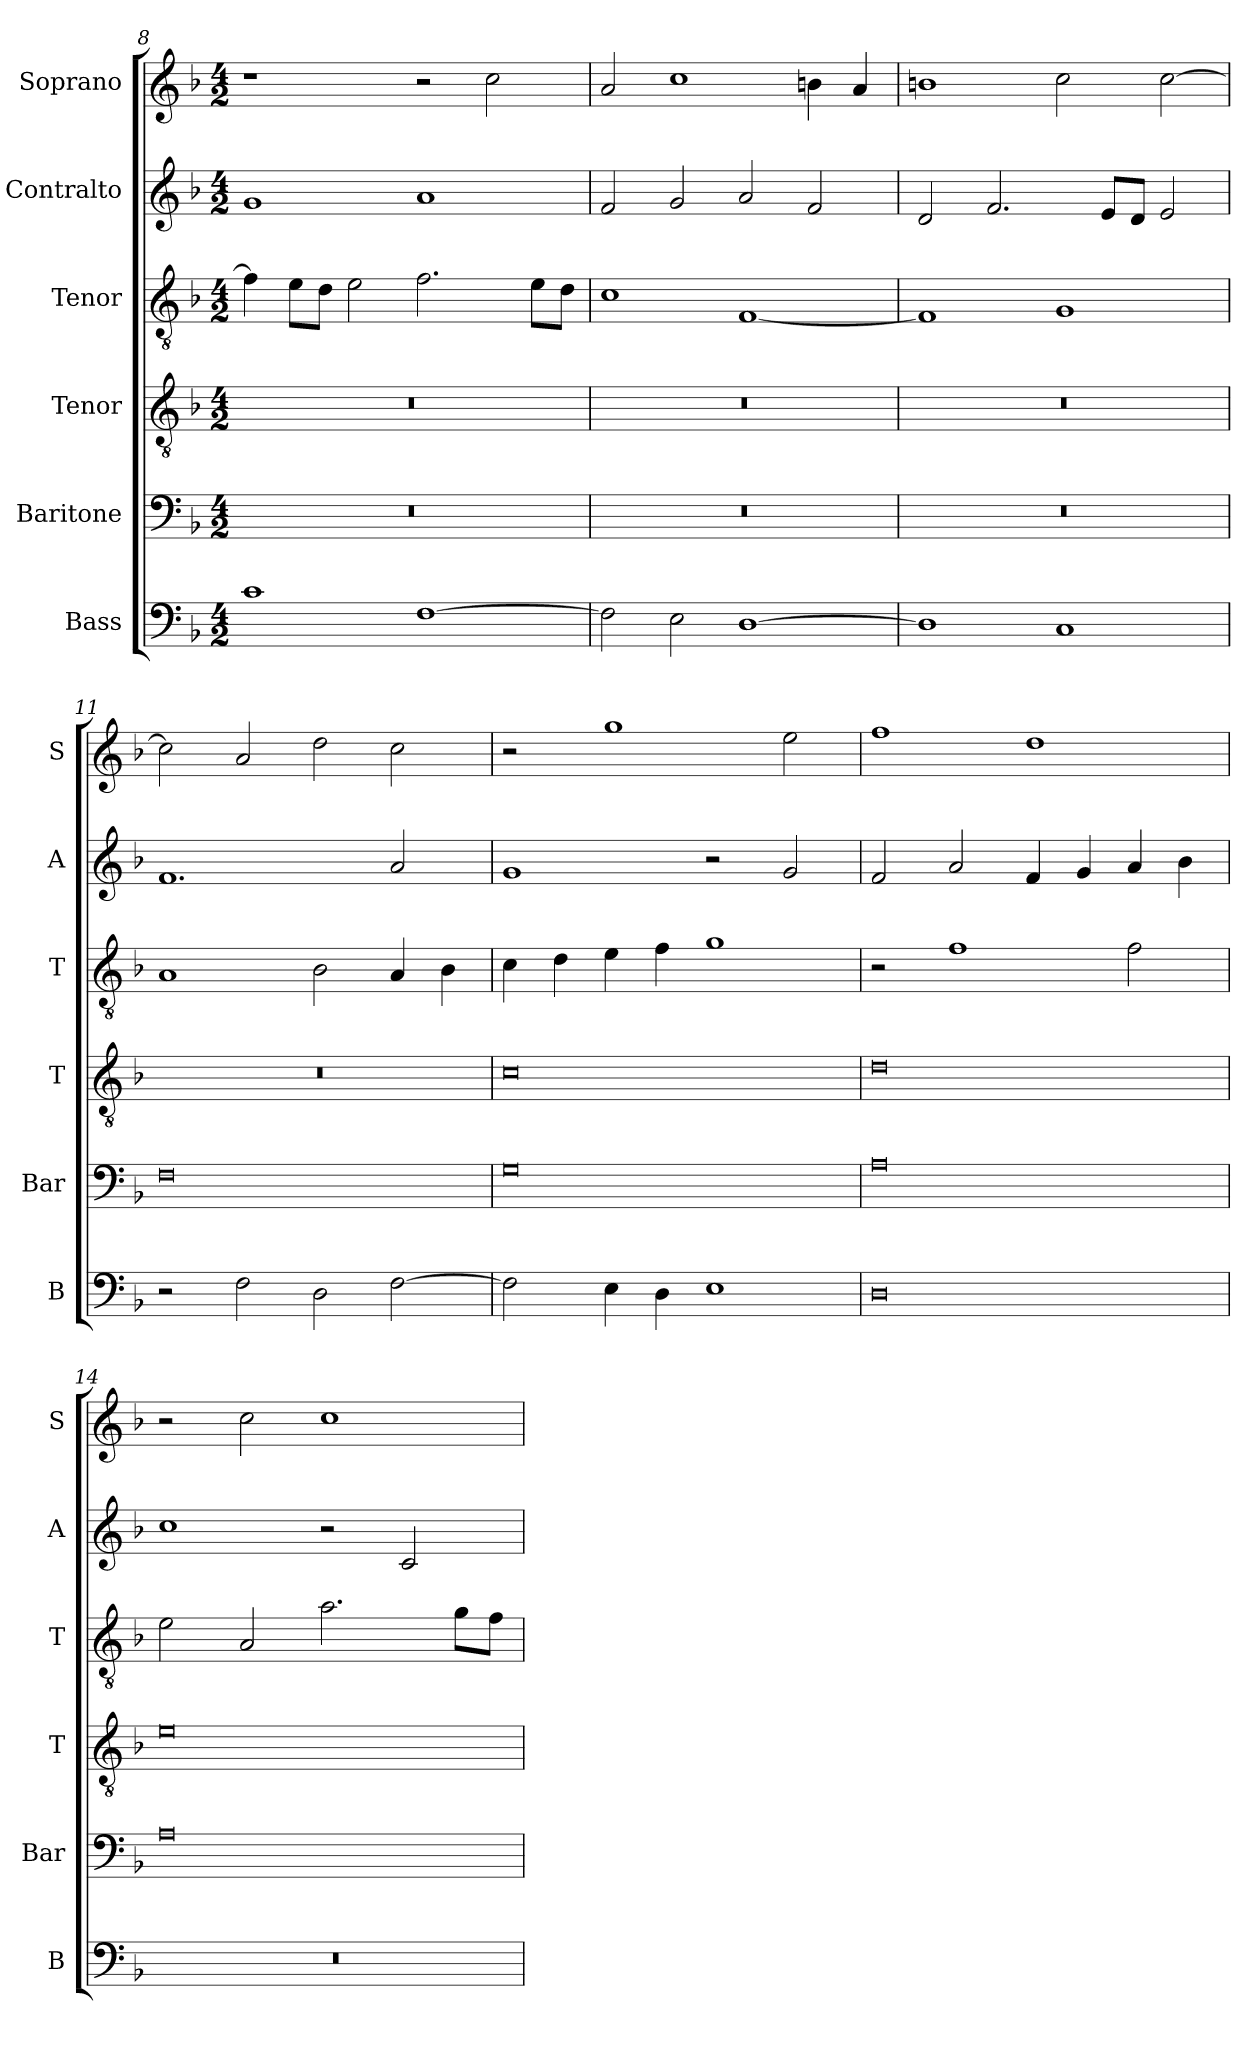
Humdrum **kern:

**kern	**kern	**kern	**kern	**kern	**kern
*part6	*part5	*part4	*part3	*part2	*part1
*staff6	*staff5	*staff4	*staff3	*staff2	*staff1
*I"Bass	*I"Baritone	*I"Tenor	*I"Tenor	*I"Contralto	*I"Soprano
*I'B	*I'Bar	*I'T	*I'T	*I'A	*I'S
*clefF4	*clefF4	*clefGv2	*clefGv2	*clefG2	*clefG2
*k[b-]	*k[b-]	*k[b-]	*k[b-]	*k[b-]	*k[b-]
*G:dor	*G:dor	*G:dor	*G:dor	*G:dor	*G:dor
*M4/2	*M4/2	*M4/2	*M4/2	*M4/2	*M4/2
=8	=8	=8	=8	=8	=8
1c	0r	0r	4f]	1g	1r
.	.	.	8e\L	.	.
.	.	.	8d\J	.	.
.	.	.	2e	.	.
[1F	.	.	2.f	1a	2r
.	.	.	.	.	2cc
.	.	.	8e\L	.	.
.	.	.	8d\J	.	.
=9	=9	=9	=9	=9	=9
2F]	0r	0r	1c	2f	2a
2E	.	.	.	2g	1cc
[1D	.	.	[1F	2a	.
.	.	.	.	2f	4bn
.	.	.	.	.	4a
=10	=10	=10	=10	=10	=10
1D]	0r	0r	1F]	2d	1bn
.	.	.	.	2.f	.
1C	.	.	1G	.	2cc
.	.	.	.	8e/L	.
.	.	.	.	8d/J	.
.	.	.	.	2e	[2cc
=11	=11	=11	=11	=11	=11
2r	0F	0r	1A	1.f	2cc]
2F	.	.	.	.	2a
2D	.	.	2B-	.	2dd
[2F	.	.	4A	2a	2cc
.	.	.	4B-	.	.
=12	=12	=12	=12	=12	=12
2F]	0G	0c	4c	1g	2r
.	.	.	4d	.	.
4E	.	.	4e	.	1gg
4D	.	.	4f	.	.
1E	.	.	1g	2r	.
.	.	.	.	2g	2ee
=13	=13	=13	=13	=13	=13
0D	0A	0d	2r	2f	1ff
.	.	.	1f	2a	.
.	.	.	.	4f	1dd
.	.	.	.	4g	.
.	.	.	2f	4a	.
.	.	.	.	4b-	.
=14	=14	=14	=14	=14	=14
0r	0A	0e	2e	1cc	2r
.	.	.	2A	.	2cc
.	.	.	2.a	2r	1cc
.	.	.	.	2c	.
.	.	.	8g\L	.	.
.	.	.	8f\J	.	.
=	=	=	=	=	=
*-	*-	*-	*-	*-	*-
